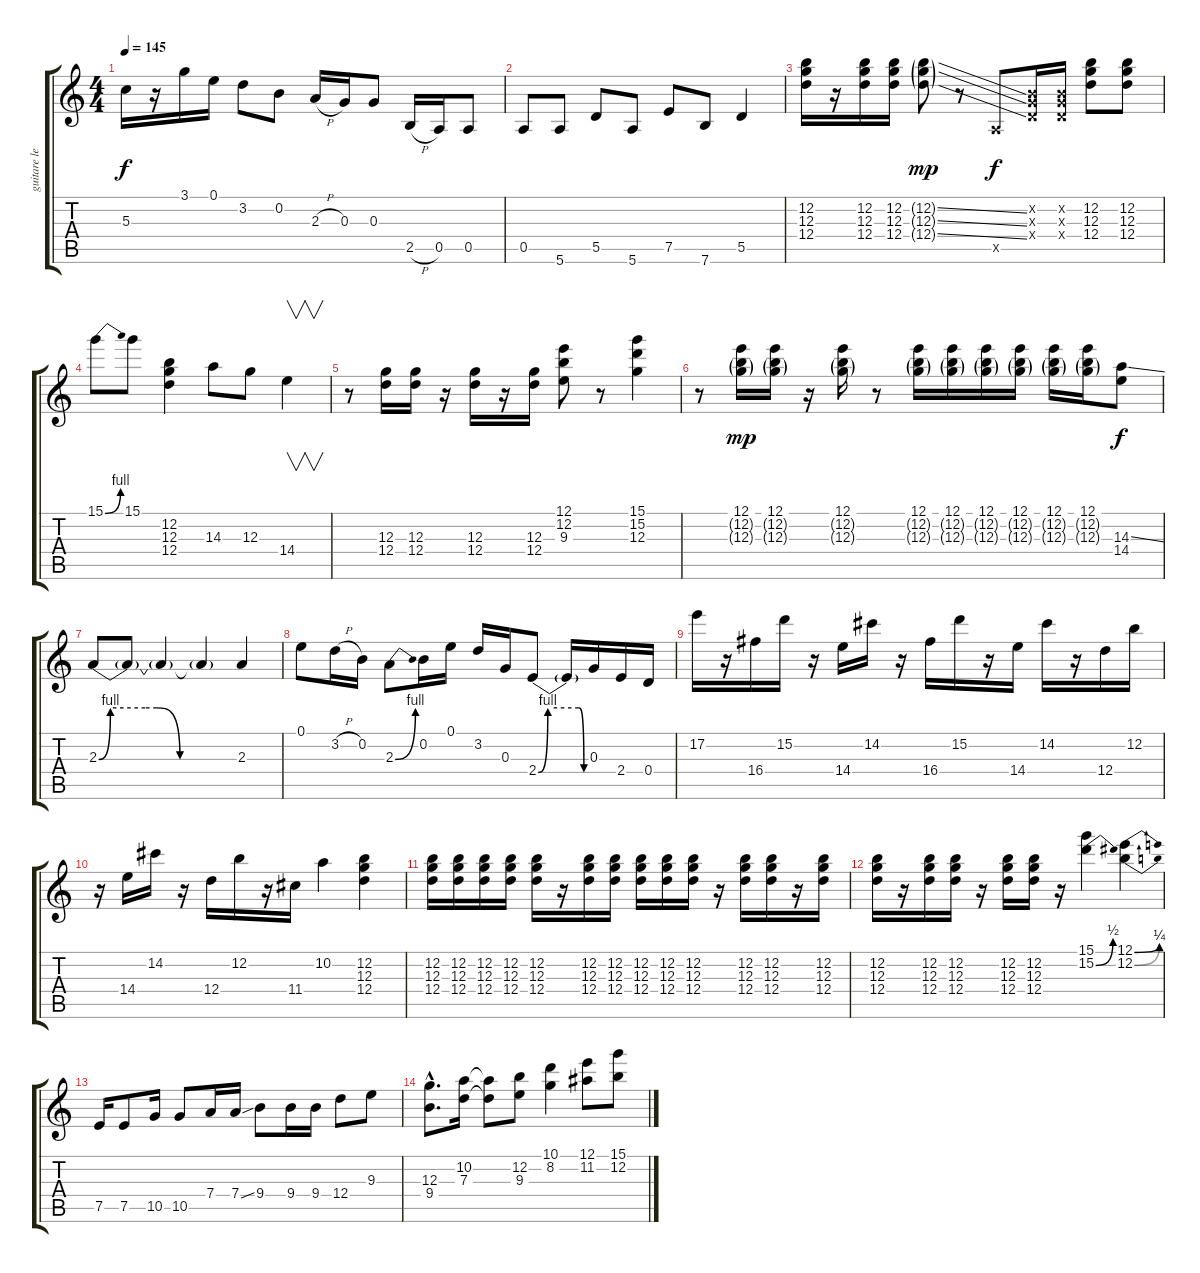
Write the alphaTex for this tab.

\track ("guitare lead" "guitare le") {instrument distortionguitar}
\staff {score tabs}
\tuning (E4 B3 G3 D3 A2 E2) {hide}
\ts (4 4)
\tempo 145
\clef g2
\ks c
5.3.16{dy f} r.16 3.1.16 0.1.16 3.2.8 0.2.8 2.3{h}.16 0.3.16 0.3.8 2.5{h}.16 0.5.16 0.5.8 |
0.5.8 5.6.8 5.5.8 5.6.8 7.5.8 7.6.8 5.5.4 |
(12.2 12.3 12.4).16 r.16 (12.2 12.3 12.4).16 (12.2 12.3 12.4).16 (12.2{ss g} 12.3{ss g} 12.4{ss g}).8{dy mp} r.8 0.5{x}.8{dy f} (0.2{x} 0.3{x} 0.4{x}).16 (0.2{x} 0.3{x} 0.4{x}).16 (12.2 12.3 12.4).8 (12.2 12.3 12.4).8 |
15.1{be (bend 0 0 60 4)}.8 15.1.8 (12.2 12.3 12.4).4 14.3.8 12.3.8 14.4.4{v} |
r.8 (12.3 12.4).16 (12.3 12.4).16 r.16 (12.3 12.4).16 r.16 (12.3 12.4).16 (12.1 12.2 9.3).8 r.8 (15.1 15.2 12.3).4 |
r.8 (12.1 12.2{g} 12.3{g}).16{dy mp} (12.1 12.2{g} 12.3{g}).16 r.16 (12.1 12.2{g} 12.3{g}).16 r.8 (12.1 12.2{g} 12.3{g}).16 (12.1 12.2{g} 12.3{g}).16 (12.1 12.2{g} 12.3{g}).16 (12.1 12.2{g} 12.3{g}).16 (12.1 12.2{g} 12.3{g}).16 (12.1 12.2{g} 12.3{g}).16 (14.3{ss} 14.4).8{dy f} |
2.3{be (custom 0 0 5 4 20 4 25 4 35 0 40 0 60 0)}.8 2.3{t}.8 2.3{t}.4 2.3{t}.4 2.3.4 |
0.1.8 3.2{h}.16 0.2.16 2.3{be (bend 0 0 60 4)}.8 0.2.16 0.1.16 3.2.16 0.3.16 2.4{be (custom 0 0 11 4 47 4 53 0 60 0)}.8 2.4{t}.16 0.3.16 2.4.16 0.4.16 |
17.2.16 r.16 16.4.16 15.2.16 r.16 14.4.16 14.2.16 r.16 16.4.16 15.2.16 r.16 14.4.16 14.2.16 r.16 12.4.16 12.2.16 |
r.16 14.4.16 14.2.16 r.16 12.4.16 12.2.16 r.16 11.4.16 10.2.4 (12.2 12.3 12.4).4 |
(12.2 12.3 12.4).16 (12.2 12.3 12.4).16 (12.2 12.3 12.4).16 (12.2 12.3 12.4).16 (12.2 12.3 12.4).16 r.16 (12.2 12.3 12.4).16 (12.2 12.3 12.4).16 (12.2 12.3 12.4).16 (12.2 12.3 12.4).16 (12.2 12.3 12.4).16 r.16 (12.2 12.3 12.4).16 (12.2 12.3 12.4).16 r.16 (12.2 12.3 12.4).16 |
(12.2 12.3 12.4).16 r.16 (12.2 12.3 12.4).16 (12.2 12.3 12.4).16 r.16 (12.2 12.3 12.4).16 (12.2 12.3 12.4).16 r.16 (15.1 15.2{be (bend 0 0 60 2)}).4 (12.1{be (bend 0 0 60 1)} 12.2{be (bend 0 0 60 1)}).4 |
7.5.16 7.5.8 10.5.16 10.5.8 7.4.16 7.4{ss}.16 9.4.8 9.4.16 9.4.16 12.4.8 9.3.8 |
(12.3{hac} 9.4{hac}).8{d} (10.2 7.3).16 (10.2{t} 7.3{t}).8 (12.2 9.3).8 (10.1 8.2).4 (12.1 11.2).8 (15.1 12.2).8
